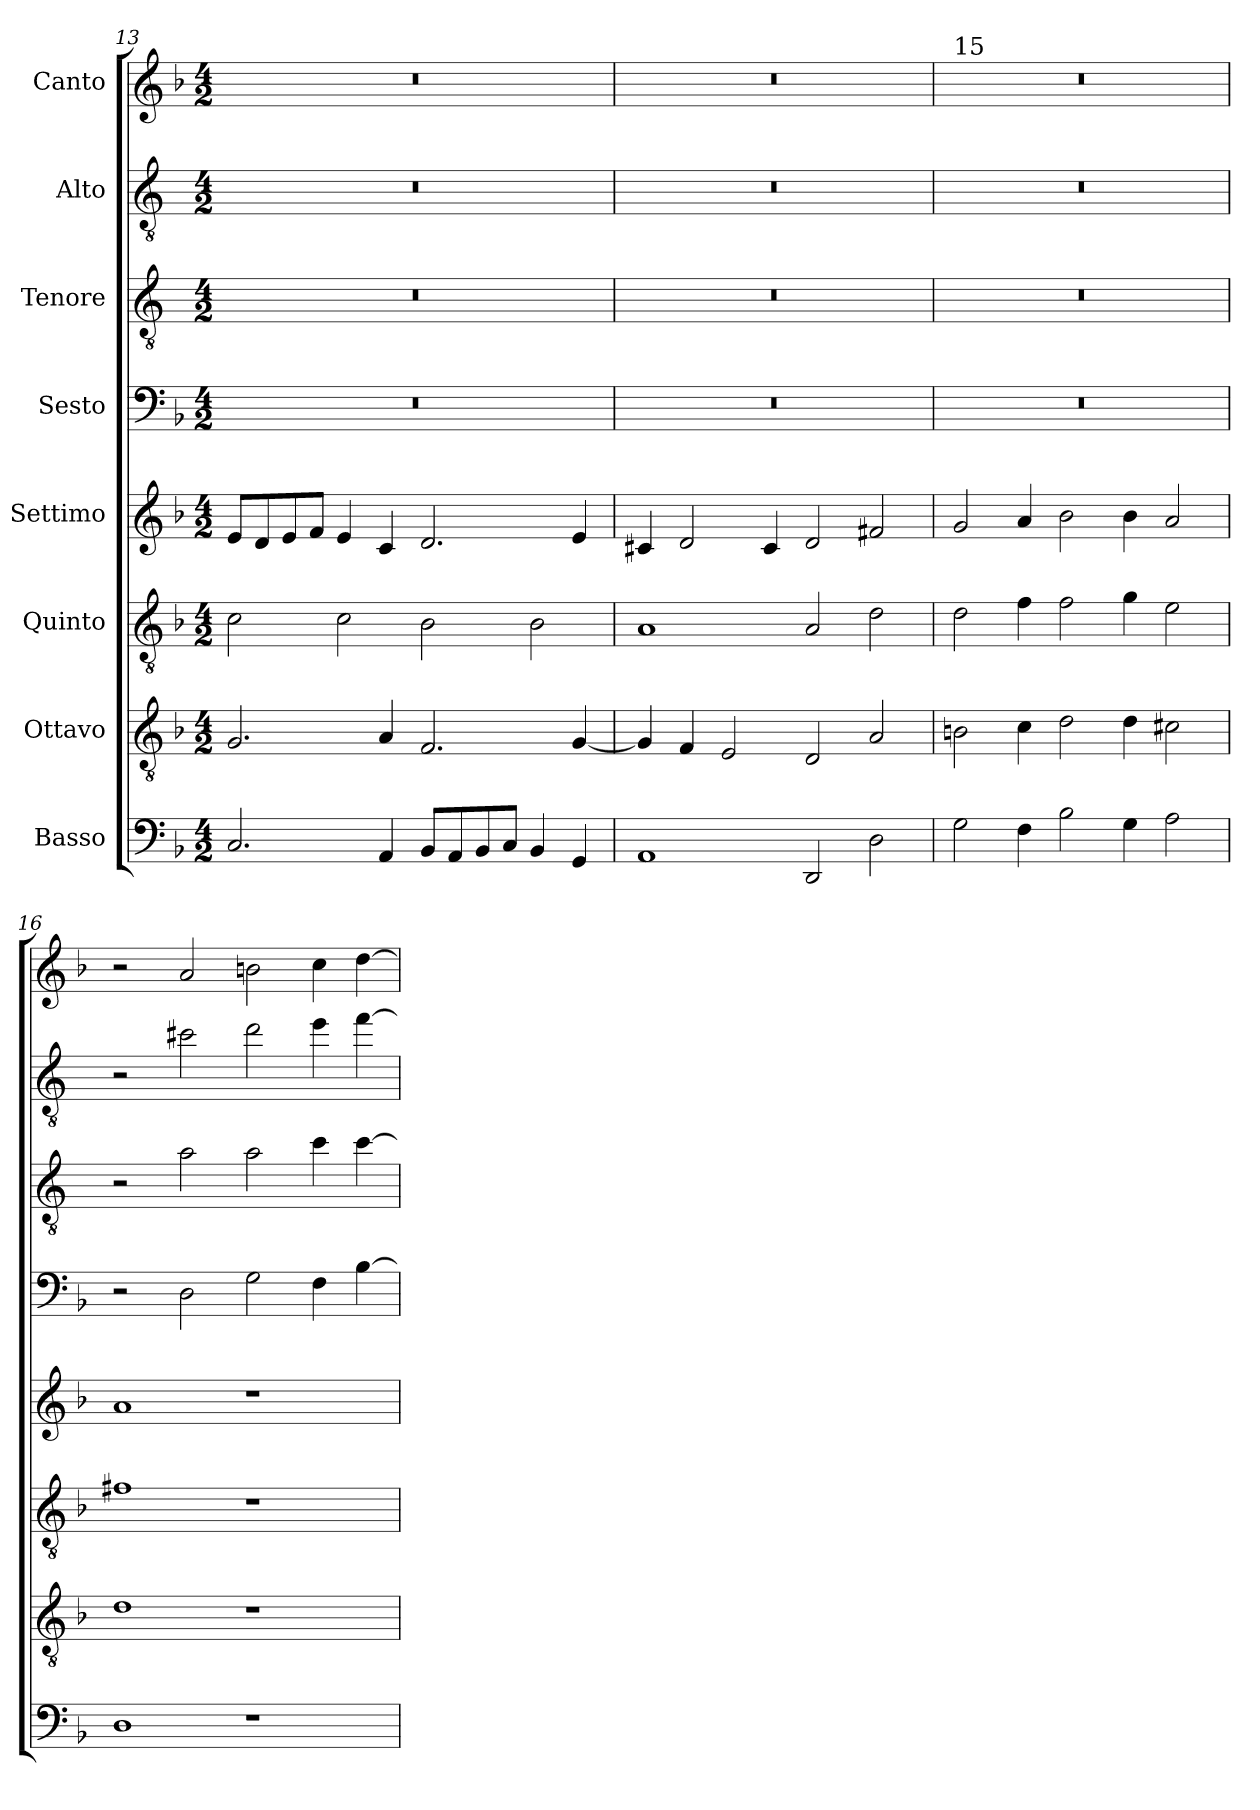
**kern	**kern	**kern	**kern	**kern	**kern	**kern	**kern
*part8	*part7	*part6	*part5	*part4	*part3	*part2	*part1
*staff8	*staff7	*staff6	*staff5	*staff4	*staff3	*staff2	*staff1
*I"Basso	*I"Ottavo	*I"Quinto	*I"Settimo	*I"Sesto	*I"Tenore	*I"Alto	*I"Canto
!!LO:LB:g=z
*clefF4	*clefGv2	*clefGv2	*clefG2	*clefF4	*clefGv2	*clefGv2	*clefG2
*	*	*	*	*	*ITrd4c7	*ITrd4c7	*
*k[b-]	*k[b-]	*k[b-]	*k[b-]	*k[b-]	*k[b-]	*k[b-]	*k[b-]
*M4/2	*M4/2	*M4/2	*M4/2	*M4/2	*M4/2	*M4/2	*M4/2
=13	=13	=13	=13	=13	=13	=13	=13
2.C/	2.G/	2c\	8e/L	0r	0r	0r	0r
.	.	.	8d/	.	.	.	.
.	.	.	8e/	.	.	.	.
.	.	.	8f/J	.	.	.	.
.	.	2c\	4e/	.	.	.	.
4AA/	4A/	.	4c/	.	.	.	.
8BB-/L	2.F/	2B-\	2.d/	.	.	.	.
8AA/	.	.	.	.	.	.	.
8BB-/	.	.	.	.	.	.	.
8C/J	.	.	.	.	.	.	.
4BB-/	.	2B-\	.	.	.	.	.
4GG/	[4G/	.	4e/	.	.	.	.
=14	=14	=14	=14	=14	=14	=14	=14
1AA	4G/]	1A	4c#X/	0r	0r	0r	0r
.	4F/	.	2d/	.	.	.	.
.	2E/	.	.	.	.	.	.
.	.	.	4c#/	.	.	.	.
2DD/	2D/	2A/	2d/	.	.	.	.
2D\	2A/	2d\	2f#X/	.	.	.	.
=15	=15	=15	=15	=15	=15	=15	=15
!	!	!	!	!	!	!	!LO:TX:a:t=15
2G\	2Bn\	2d\	2g/	0r	0r	0r	0r
4F\	4c\	4f\	4a/	.	.	.	.
2B-\	2d\	2f\	2b-\	.	.	.	.
4G\	4d\	4g\	4b-\	.	.	.	.
2A\	2c#X\	2e\	2a/	.	.	.	.
=16	=16	=16	=16	=16	=16	=16	=16
1D	1d	1f#X	1a	2r	2r	2r	2r
.	.	.	.	2D\	2d\	2f#X\	2a/
1r	1r	1r	1r	2G\	2d\	2g\	2bn\
.	.	.	.	4F\	4f\	4a\	4cc\
.	.	.	.	[4B-\	[4f\	[4b-\	[4dd\
=	=	=	=	=	=	=	=
*-	*-	*-	*-	*-	*-	*-	*-
